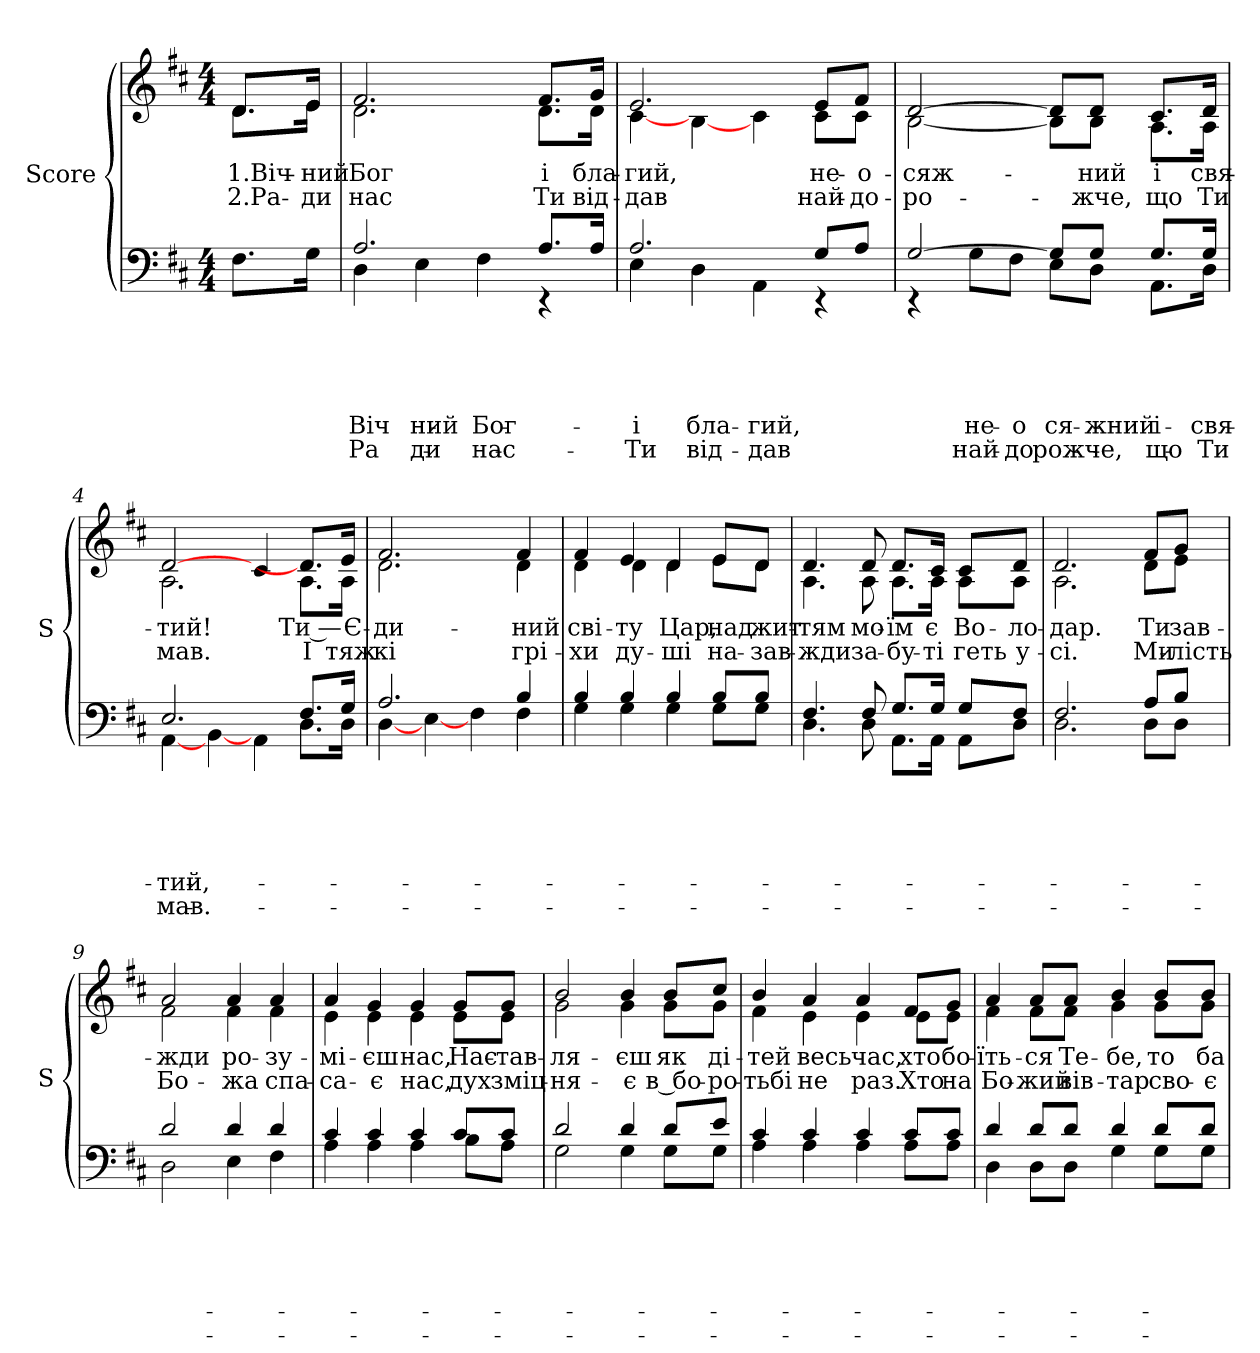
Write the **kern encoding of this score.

**kern	**text	**text	**text	**text	**text	**text	**kern	**text	**text
*part2	*part2	*part2	*part2	*part2	*part2	*part2	*part1	*part1	*part1
*staff2	*staff2	*staff2	*staff2	*staff2	*staff2	*staff2	*staff1	*staff1	*staff1
*	*	*	*	*	*	*	*I"Score	*	*
*	*	*	*	*	*	*	*I'S	*	*
*clefF4	*	*	*	*	*	*	*clefG2	*	*
*k[f#c#]	*	*	*	*	*	*	*k[f#c#]	*	*
*D:	*	*	*	*	*	*	*D:	*	*
*M4/4	*	*	*	*	*	*	*M4/4	*	*
=	=	=	=	=	=	=	=	=	=
!	!	!	!	!	!	!	!	!LO:LY:b	!LO:LY:b
*	*	*	*	*	*	*	*^	*	*
8.F#\L	.	.	.	.	.	.	8.d/L	8.d\L	1.Віч-	2.Ра-
!	!	!	!	!	!	!	!	!	!LO:LY:b	!LO:LY:b
16G\Jk	.	.	.	.	.	.	16e/Jk	16e\Jk	-ний	-ди
=1	=1	=1	=1	=1	=1	=1	=1	=1	=1	=1
*^	*	*	*	*	*	*	*	*	*	*
!	!	!	!	!	!	!LO:LY:b	!LO:LY:b	!	!	!LO:LY:b	!LO:LY:b
2.A/	4D\	.	.	.	.	Віч-	Ра-	2.f#/	2.d\	Бог	нас
!	!	!	!	!	!	!LO:LY:b	!LO:LY:b	!	!	!	!
.	4E\	.	.	.	.	-ний	-ди	.	.	.	.
!	!	!	!	!	!	!LO:LY:b	!LO:LY:b	!	!	!	!
.	4F#\	.	.	.	.	Бог	нас	.	.	.	.
!	!	!	!	!	!	!	!	!	!	!LO:LY:b	!LO:LY:b
8.A/L	4rEE	.	.	.	.	.	.	8.f#/L	8.d\L	і	Ти
!	!	!	!	!	!	!	!	!	!	!LO:LY:b	!LO:LY:b
16A/Jk	.	.	.	.	.	.	.	16g/Jk	16d\Jk	бла-	від-
=2	=2	=2	=2	=2	=2	=2	=2	=2	=2	=2	=2
!	!	!	!	!	!	!LO:LY:b	!LO:LY:b	!	!	!LO:LY:b	!LO:LY:b
2.A/	4E\	.	.	.	.	і	Ти	2.e/	[<4c#\	-гий,	-дав
!	!	!	!	!	!	!LO:LY:b	!LO:LY:b	!	!	!	!
.	4D\	.	.	.	.	бла-	від-	.	[<4B\	.	.
!	!	!	!	!	!	!LO:LY:b	!LO:LY:b	!	!	!	!
.	4AA\	.	.	.	.	-гий,	-дав	.	4c#\	.	.
!	!	!	!	!	!	!	!	!	!	!LO:LY:b	!LO:LY:b
8G/L	4rEE	.	.	.	.	.	.	8e/L	8c#\L	не-	най-
!	!	!	!	!	!	!	!	!	!	!LO:LY:b	!LO:LY:b
8A/J	.	.	.	.	.	.	.	8f#/J	8c#\J	-о-	-до-
=3	=3	=3	=3	=3	=3	=3	=3	=3	=3	=3	=3
!	!	!	!	!	!	!	!	!	!	!LO:LY:b	!LO:LY:b
[>2G/	4rEE	.	.	.	.	.	.	[>2d/	[<2B\	-сяж-	-ро-
!	!	!	!	!	!	!LO:LY:b	!LO:LY:b	!	!	!	!
.	8G\L	.	.	.	.	не-	най-	.	.	.	.
!	!	!	!	!	!	!LO:LY:b	!LO:LY:b	!	!	!	!
.	8F#\J	.	.	.	.	-о-	-до-	.	.	.	.
!	!	!	!	!	!	!LO:LY:b	!LO:LY:b	!	!	!	!
8G/L]	8E\L	.	.	.	.	-ся-	-рож-	8d/L]	8B\L]	.	.
!	!	!	!	!	!	!LO:LY:b	!LO:LY:b	!	!	!LO:LY:b	!LO:LY:b
8G/J	8D\J	.	.	.	.	-жний	-че,	8d/J	8B\J	-ний	-жче,
!	!	!	!	!	!	!LO:LY:b	!LO:LY:b	!	!	!LO:LY:b	!LO:LY:b
8.G/L	8.AA\L	.	.	.	.	і	що	8.c#/L	8.A\L	і	що
!	!	!	!	!	!	!LO:LY:b	!LO:LY:b	!	!	!LO:LY:b	!LO:LY:b
16G/Jk	16D\Jk	.	.	.	.	свя-	Ти	16d/Jk	16A\Jk	свя-	Ти
!!LO:LB:g=z	!!
=4	=4	=4	=4	=4	=4	=4	=4	=4	=4	=4	=4
!	!	!	!	!	!	!LO:LY:b	!LO:LY:b	!	!	!LO:LY:b	!LO:LY:b
2.E/	[<4AA\	.	.	.	.	-тий,	мав.	[>2d/	2.A\	-тий!	мав.
.	[<4BB\	.	.	.	.	.	.	.	.	.	.
.	4AA\	.	.	.	.	.	.	4c#/	.	.	.
!	!	!	!	!	!	!	!	!	!	!LO:LY:b	!LO:LY:b
8.F#/L	8.D\L	.	.	.	.	.	.	8.d/L]	8.A\L	Ти —	І
!	!	!	!	!	!	!	!	!	!	!LO:LY:b	!LO:LY:b
16G/Jk	16D\Jk	.	.	.	.	.	.	16e/Jk	16A\Jk	Є-	тяж-
=5	=5	=5	=5	=5	=5	=5	=5	=5	=5	=5	=5
!	!	!	!	!	!	!	!	!	!	!LO:LY:b	!LO:LY:b
2.A/	[<4D\	.	.	.	.	.	.	2.f#/	2.d\	-ди-	-кі
.	[<4E\	.	.	.	.	.	.	.	.	.	.
.	4F#\	.	.	.	.	.	.	.	.	.	.
!	!	!	!	!	!	!	!	!	!	!LO:LY:b	!LO:LY:b
4B/	4F#\	.	.	.	.	.	.	4f#/	4d\	-ний	грі-
=6	=6	=6	=6	=6	=6	=6	=6	=6	=6	=6	=6
!	!	!	!	!	!	!	!	!	!	!LO:LY:b	!LO:LY:b
4B/	4G\	.	.	.	.	.	.	4f#/	4d\	сві-	-хи
!	!	!	!	!	!	!	!	!	!	!LO:LY:b	!LO:LY:b
4B/	4G\	.	.	.	.	.	.	4e/	4d\	-ту	ду-
!	!	!	!	!	!	!	!	!	!	!LO:LY:b	!LO:LY:b
4B/	4G\	.	.	.	.	.	.	4d/	4d\	Цар,	-ші
!	!	!	!	!	!	!	!	!	!	!LO:LY:b	!LO:LY:b
8B/L	8G\L	.	.	.	.	.	.	8e/L	8e\L	над	на-
!	!	!	!	!	!	!	!	!	!	!LO:LY:b	!LO:LY:b
8B/J	8G\J	.	.	.	.	.	.	8d/J	8d\J	жит-	-зав-
=7	=7	=7	=7	=7	=7	=7	=7	=7	=7	=7	=7
!	!	!	!	!	!	!	!	!	!	!LO:LY:b	!LO:LY:b
4.F#/	4.D\	.	.	.	.	.	.	4.d/	4.A\	-тям	-жди
!	!	!	!	!	!	!	!	!	!	!LO:LY:b	!LO:LY:b
8F#/	8D\	.	.	.	.	.	.	8d/	8A\	мо-	за-
!	!	!	!	!	!	!	!	!	!	!LO:LY:b	!LO:LY:b
8.G/L	8.AA\L	.	.	.	.	.	.	8.d/L	8.A\L	-їм	-бу-
!	!	!	!	!	!	!	!	!	!	!LO:LY:b	!LO:LY:b
16G/Jk	16AA\Jk	.	.	.	.	.	.	16c#/Jk	16A\Jk	є	-ті
!	!	!	!	!	!	!	!	!	!	!LO:LY:b	!LO:LY:b
8G/L	8AA\L	.	.	.	.	.	.	8c#/L	8A\L	Во-	геть
!	!	!	!	!	!	!	!	!	!	!LO:LY:b	!LO:LY:b
8F#/J	8D\J	.	.	.	.	.	.	8d/J	8A\J	-ло-	у-
!!LO:LB:g=z	!!
=8	=8	=8	=8	=8	=8	=8	=8	=8	=8	=8	=8
!	!	!	!	!	!	!	!	!	!	!LO:LY:b	!LO:LY:b
2.F#/	2.D\	.	.	.	.	.	.	2.d/	2.A\	-дар.	-сі.
!	!	!	!	!	!	!	!	!	!	!LO:LY:b	!LO:LY:b
8A/L	8D\L	.	.	.	.	.	.	8f#/L	8d\L	Ти	Ми-
!	!	!	!	!	!	!	!	!	!	!LO:LY:b	!LO:LY:b
8B/J	8D\J	.	.	.	.	.	.	8g/J	8e\J	зав-	-лість
=9	=9	=9	=9	=9	=9	=9	=9	=9	=9	=9	=9
!	!	!	!	!	!	!	!	!	!	!LO:LY:b	!LO:LY:b
2d/	2D\	.	.	.	.	.	.	2a/	2f#\	-жди	Бо-
!	!	!	!	!	!	!	!	!	!	!LO:LY:b	!LO:LY:b
4d/	4E\	.	.	.	.	.	.	4a/	4f#\	ро-	-жа
!	!	!	!	!	!	!	!	!	!	!LO:LY:b	!LO:LY:b
4d/	4F#\	.	.	.	.	.	.	4a/	4f#\	-зу-	спа-
=10	=10	=10	=10	=10	=10	=10	=10	=10	=10	=10	=10
!	!	!	!	!	!	!	!	!	!	!LO:LY:b	!LO:LY:b
4c#/	4A\	.	.	.	.	.	.	4a/	4e\	-мі-	-са-
!	!	!	!	!	!	!	!	!	!	!LO:LY:b	!LO:LY:b
4c#/	4A\	.	.	.	.	.	.	4g/	4e\	-єш	-є
!	!	!	!	!	!	!	!	!	!	!LO:LY:b	!LO:LY:b
4c#/	4A\	.	.	.	.	.	.	4g/	4e\	нас,	нас,
!	!	!	!	!	!	!	!	!	!	!LO:LY:b	!LO:LY:b
8c#/L	8B\L	.	.	.	.	.	.	8g/L	8e\L	Нас-	дух
!	!	!	!	!	!	!	!	!	!	!LO:LY:b	!LO:LY:b
8c#/J	8A\J	.	.	.	.	.	.	8g/J	8e\J	-тав-	зміц-
=11	=11	=11	=11	=11	=11	=11	=11	=11	=11	=11	=11
!	!	!	!	!	!	!	!	!	!	!LO:LY:b	!LO:LY:b
2d/	2G\	.	.	.	.	.	.	2b/	2g\	-ля-	-ня-
!	!	!	!	!	!	!	!	!	!	!LO:LY:b	!LO:LY:b
4d/	4G\	.	.	.	.	.	.	4b/	4g\	-єш	-є
!	!	!	!	!	!	!	!	!	!	!LO:LY:b	!LO:LY:b
8d/L	8G\L	.	.	.	.	.	.	8b/L	8g\L	як	в бо-
!	!	!	!	!	!	!	!	!	!	!LO:LY:b	!LO:LY:b
8e/J	8G\J	.	.	.	.	.	.	8cc#/J	8g\J	ді-	-ро-
!!LO:LB:g=z	!!
=12	=12	=12	=12	=12	=12	=12	=12	=12	=12	=12	=12
!	!	!	!	!	!	!	!	!	!	!LO:LY:b	!LO:LY:b
4c#/	4A\	.	.	.	.	.	.	4b/	4f#\	-тей	-тьбі
!	!	!	!	!	!	!	!	!	!	!LO:LY:b	!LO:LY:b
4c#/	4A\	.	.	.	.	.	.	4a/	4e\	весь	не
!	!	!	!	!	!	!	!	!	!	!LO:LY:b	!LO:LY:b
4c#/	4A\	.	.	.	.	.	.	4a/	4e\	час,	раз.
!	!	!	!	!	!	!	!	!	!	!LO:LY:b	!LO:LY:b
8c#/L	8A\L	.	.	.	.	.	.	8f#/L	8e\L	хто	Хто
!	!	!	!	!	!	!	!	!	!	!LO:LY:b	!LO:LY:b
8c#/J	8A\J	.	.	.	.	.	.	8g/J	8e\J	бо-	на
=13	=13	=13	=13	=13	=13	=13	=13	=13	=13	=13	=13
!	!	!	!	!	!	!	!	!	!	!LO:LY:b	!LO:LY:b
4d/	4D\	.	.	.	.	.	.	4a/	4f#\	-їть-	Бо-
!	!	!	!	!	!	!	!	!	!	!LO:LY:b	!LO:LY:b
8d/L	8D\L	.	.	.	.	.	.	8a/L	8f#\L	-ся	-жий
!	!	!	!	!	!	!	!	!	!	!LO:LY:b	!LO:LY:b
8d/J	8D\J	.	.	.	.	.	.	8a/J	8f#\J	Те-	вів-
!	!	!	!	!	!	!	!	!	!	!LO:LY:b	!LO:LY:b
4d/	4G\	.	.	.	.	.	.	4b/	4g\	-бе,	-тар
!	!	!	!	!	!	!	!	!	!	!LO:LY:b	!LO:LY:b
8d/L	8G\L	.	.	.	.	.	.	8b/L	8g\L	то	сво-
!	!	!	!	!	!	!	!	!	!	!LO:LY:b	!LO:LY:b
8d/J	8G\J	.	.	.	.	.	.	8b/J	8g\J	ба-	-є
*v	*v	*	*	*	*	*	*	*	*	*	*
*	*	*	*	*	*	*	*v	*v	*	*
=	=	=	=	=	=	=	=	=	=
*-	*-	*-	*-	*-	*-	*-	*-	*-	*-
